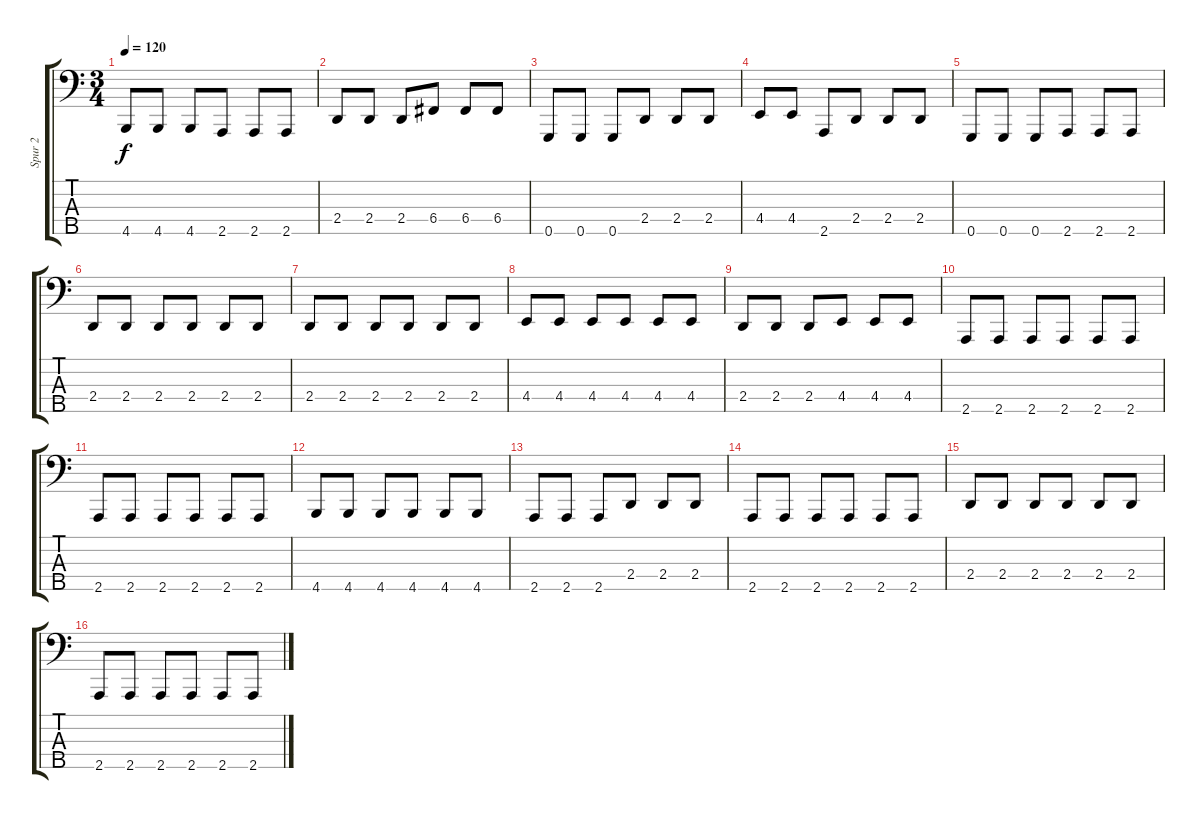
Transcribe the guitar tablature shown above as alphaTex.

\track ("Spur 2" "Spur 2") {instrument electricbasspick}
\staff {score tabs}
\tuning (Eb2 Bb1 F1 C1 G0) {hide}
\ts (3 4)
\tempo 120
\clef f4
\ks c
4.5.8{dy f} 4.5.8 4.5.8 2.5.8 2.5.8 2.5.8 |
2.4.8 2.4.8 2.4.8 6.4.8 6.4.8 6.4.8 |
0.5.8 0.5.8 0.5.8 2.4.8 2.4.8 2.4.8 |
4.4.8 4.4.8 2.5.8 2.4.8 2.4.8 2.4.8 |
0.5.8 0.5.8 0.5.8 2.5.8 2.5.8 2.5.8 |
2.4.8 2.4.8 2.4.8 2.4.8 2.4.8 2.4.8 |
2.4.8 2.4.8 2.4.8 2.4.8 2.4.8 2.4.8 |
4.4.8 4.4.8 4.4.8 4.4.8 4.4.8 4.4.8 |
2.4.8 2.4.8 2.4.8 4.4.8 4.4.8 4.4.8 |
2.5.8 2.5.8 2.5.8 2.5.8 2.5.8 2.5.8 |
2.5.8 2.5.8 2.5.8 2.5.8 2.5.8 2.5.8 |
4.5.8 4.5.8 4.5.8 4.5.8 4.5.8 4.5.8 |
2.5.8 2.5.8 2.5.8 2.4.8 2.4.8 2.4.8 |
2.5.8 2.5.8 2.5.8 2.5.8 2.5.8 2.5.8 |
2.4.8 2.4.8 2.4.8 2.4.8 2.4.8 2.4.8 |
2.5.8 2.5.8 2.5.8 2.5.8 2.5.8 2.5.8
